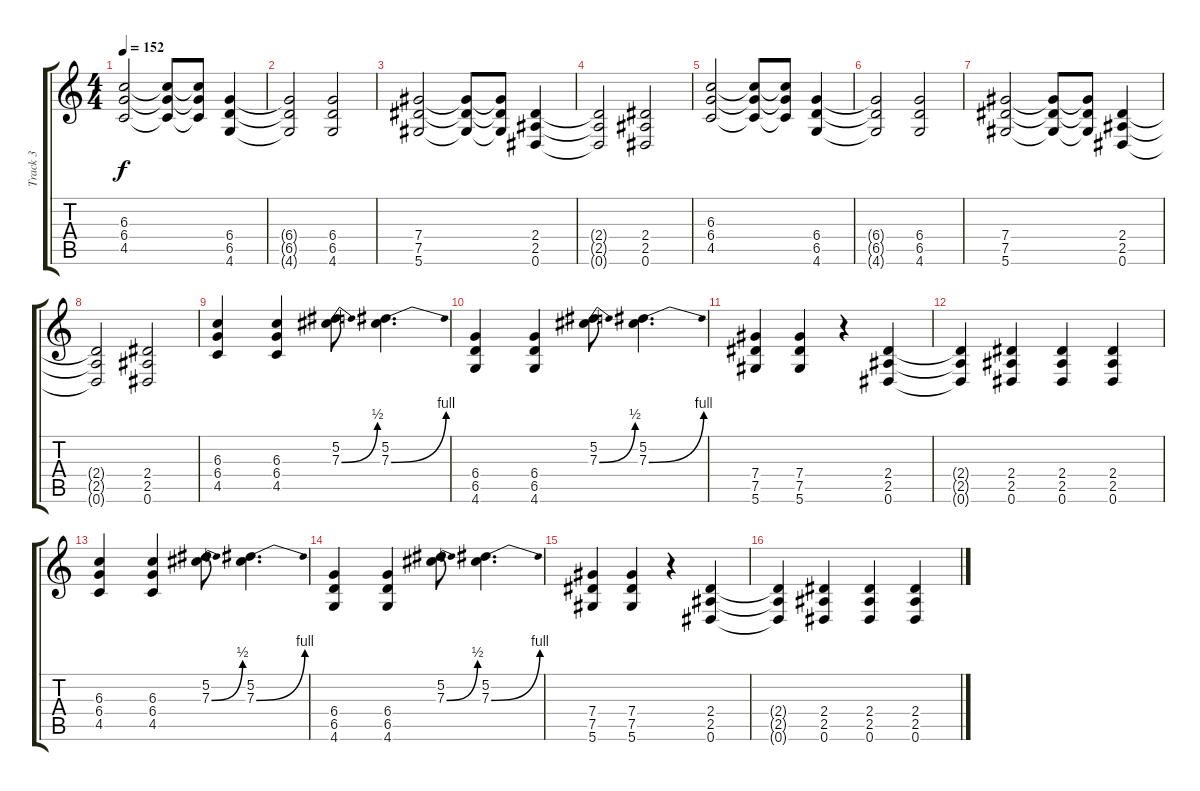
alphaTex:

\track ("Track 3" "Track 3") {instrument distortionguitar}
\staff {score tabs}
\tuning (Eb4 Bb3 Gb3 Db3 Ab2 Eb2) {hide}
\ts (4 4)
\tempo 152
\clef g2
\ks c
(6.3 6.4 4.5).2{dy f} (6.3{t} 6.4{t} 4.5{t}).8 (6.3{t} 6.4{t} 4.5{t}).8 (6.4 6.5 4.6).4 |
(6.4{t} 6.5{t} 4.6{t}).2 (6.4 6.5 4.6).2 |
(7.4 7.5 5.6).2 (7.4{t} 7.5{t} 5.6{t}).8 (7.4{t} 7.5{t} 5.6{t}).8 (2.4 2.5 0.6).4 |
(2.4{t} 2.5{t} 0.6{t}).2 (2.4 2.5 0.6).2 |
(6.3 6.4 4.5).2 (6.3{t} 6.4{t} 4.5{t}).8 (6.3{t} 6.4{t} 4.5{t}).8 (6.4 6.5 4.6).4 |
(6.4{t} 6.5{t} 4.6{t}).2 (6.4 6.5 4.6).2 |
(7.4 7.5 5.6).2 (7.4{t} 7.5{t} 5.6{t}).8 (7.4{t} 7.5{t} 5.6{t}).8 (2.4 2.5 0.6).4 |
(2.4{t} 2.5{t} 0.6{t}).2 (2.4 2.5 0.6).2 |
(6.3 6.4 4.5).4 (6.3 6.4 4.5).4 (5.2 7.3{be (bend 0 0 60 2)}).8 (5.2 7.3{be (bend 0 0 60 4)}).4{d} |
(6.4 6.5 4.6).4 (6.4 6.5 4.6).4 (5.2 7.3{be (bend 0 0 60 2)}).8 (5.2 7.3{be (bend 0 0 60 4)}).4{d} |
(7.4 7.5 5.6).4 (7.4 7.5 5.6).4 r.4 (2.4 2.5 0.6).4 |
(2.4{t} 2.5{t} 0.6{t}).4 (2.4 2.5 0.6).4 (2.4 2.5 0.6).4 (2.4 2.5 0.6).4 |
(6.3 6.4 4.5).4 (6.3 6.4 4.5).4 (5.2 7.3{be (bend 0 0 60 2)}).8 (5.2 7.3{be (bend 0 0 60 4)}).4{d} |
(6.4 6.5 4.6).4 (6.4 6.5 4.6).4 (5.2 7.3{be (bend 0 0 60 2)}).8 (5.2 7.3{be (bend 0 0 60 4)}).4{d} |
(7.4 7.5 5.6).4 (7.4 7.5 5.6).4 r.4 (2.4 2.5 0.6).4 |
(2.4{t} 2.5{t} 0.6{t}).4 (2.4 2.5 0.6).4 (2.4 2.5 0.6).4 (2.4 2.5 0.6).4
